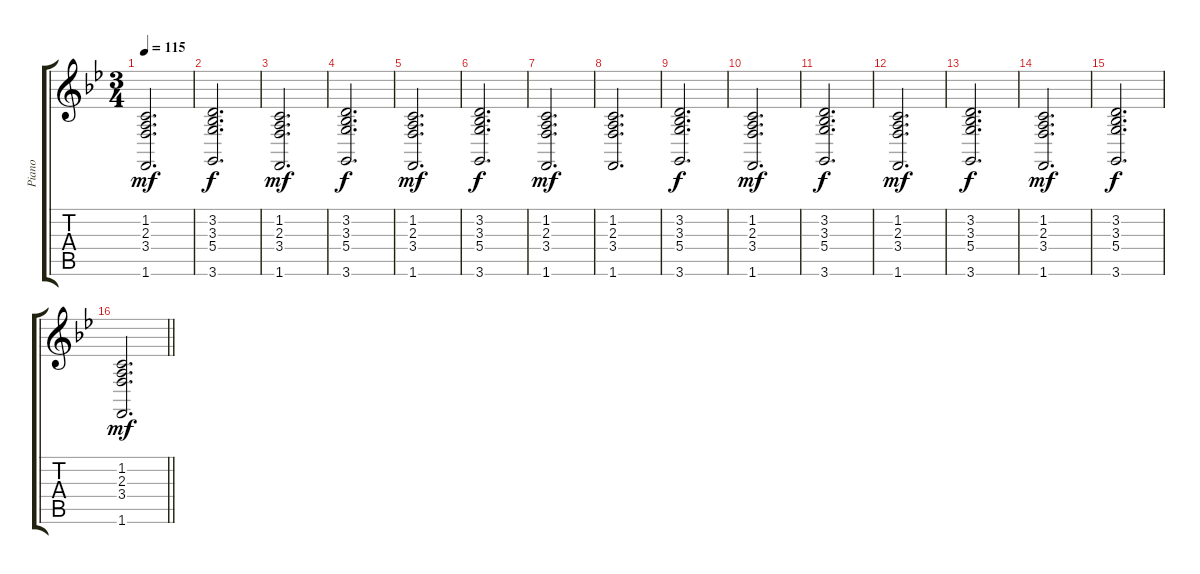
\track ("Piano" "Piano") {instrument acousticgrandpiano}
\staff {score tabs}
\tuning (E4 B3 G3 D3 A2 E2) {hide}
\ts (3 4)
\tempo 115
\clef g2
\ks gminor
(1.2 2.3 3.4 1.6).2{d dy mf} |
(3.2 3.3 5.4 3.6).2{d dy f} |
(1.2 2.3 3.4 1.6).2{d dy mf} |
(3.2 3.3 5.4 3.6).2{d dy f} |
(1.2 2.3 3.4 1.6).2{d dy mf} |
(3.2 3.3 5.4 3.6).2{d dy f} |
(1.2 2.3 3.4 1.6).2{d dy mf} |
(1.2 2.3 3.4 1.6).2{d} |
(3.2 3.3 5.4 3.6).2{d dy f} |
(1.2 2.3 3.4 1.6).2{d dy mf} |
(3.2 3.3 5.4 3.6).2{d dy f} |
(1.2 2.3 3.4 1.6).2{d dy mf} |
(3.2 3.3 5.4 3.6).2{d dy f} |
(1.2 2.3 3.4 1.6).2{d dy mf} |
(3.2 3.3 5.4 3.6).2{d dy f} |
\barLineRight lightlight
(1.2 2.3 3.4 1.6).2{d dy mf}
